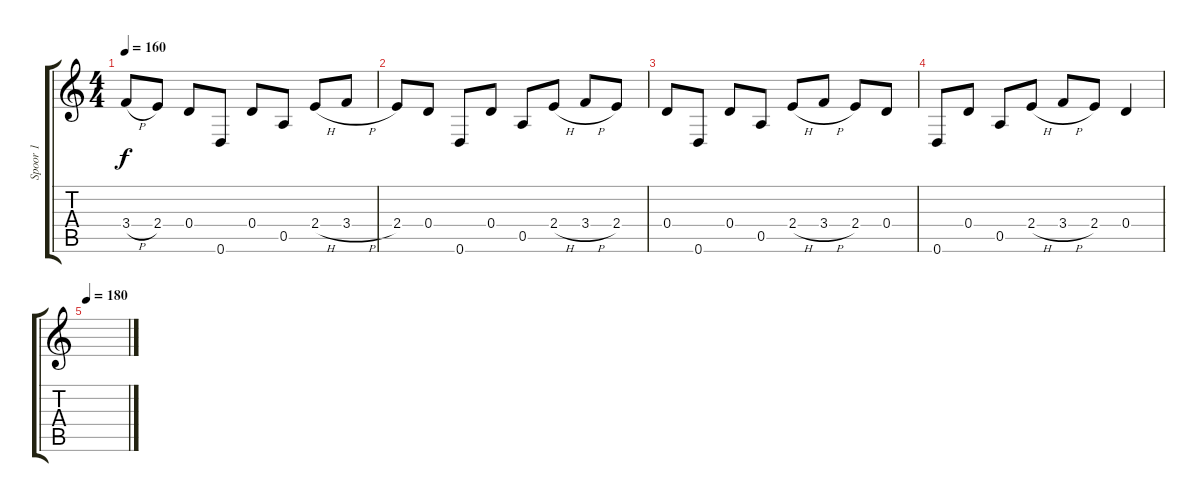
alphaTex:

\track ("Spoor 1" "Spoor 1") {instrument electricguitarclean}
\staff {score tabs}
\tuning (E4 B3 G3 D3 A2 D2) {hide}
\ts (4 4)
\tempo 160
\clef g2
\ks c
3.4{h}.8{dy f} 2.4.8 0.4.8 0.6.8 0.4.8 0.5.8 2.4{h}.8 3.4{h}.8 |
2.4.8 0.4.8 0.6.8 0.4.8 0.5.8 2.4{h}.8 3.4{h}.8 2.4.8 |
0.4.8 0.6.8 0.4.8 0.5.8 2.4{h}.8 3.4{h}.8 2.4.8 0.4.8 |
0.6.8 0.4.8 0.5.8 2.4{h}.8 3.4{h}.8 2.4.8 0.4.4 |
\tempo 180
